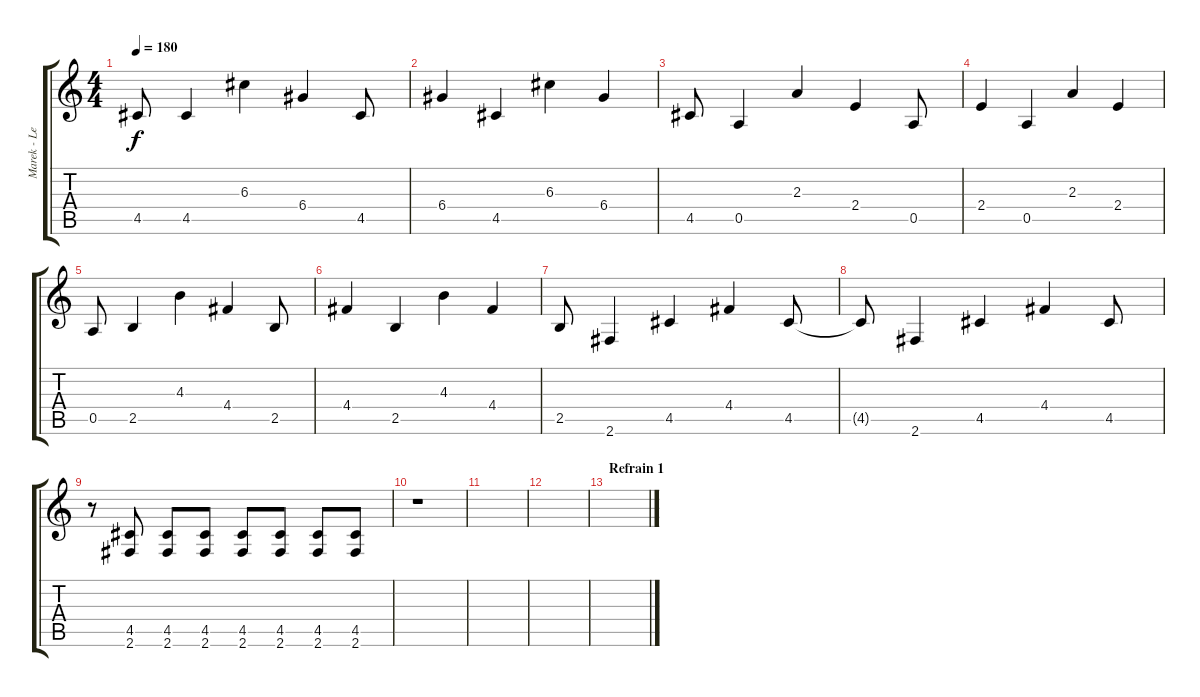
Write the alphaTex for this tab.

\track ("Marek - Lead Guitar" "Marek - Le") {instrument overdrivenguitar}
\staff {score tabs}
\tuning (E4 B3 G3 D3 A2 E2) {hide}
\ts (4 4)
\tempo 180
\clef g2
\ks c
4.5{t}.8{dy f instrument electricguitarclean} 4.5.4 6.3.4 6.4.4 4.5.8 |
6.4.4 4.5.4 6.3.4 6.4.4 |
4.5.8 0.5.4 2.3.4 2.4.4 0.5.8 |
2.4.4 0.5.4 2.3.4 2.4.4 |
0.5.8 2.5.4 4.3.4 4.4.4 2.5.8 |
4.4.4 2.5.4 4.3.4 4.4.4 |
2.5.8 2.6.4 4.5.4 4.4.4 4.5.8 |
4.5{t}.8 2.6.4 4.5.4 4.4.4 4.5.8 |
r.8 (4.5 2.6).8 (4.5 2.6).8 (4.5 2.6).8 (4.5 2.6).8 (4.5 2.6).8 (4.5 2.6).8 (4.5 2.6).8 |
r.1 |
|
|
\section ("" "Refrain 1")
